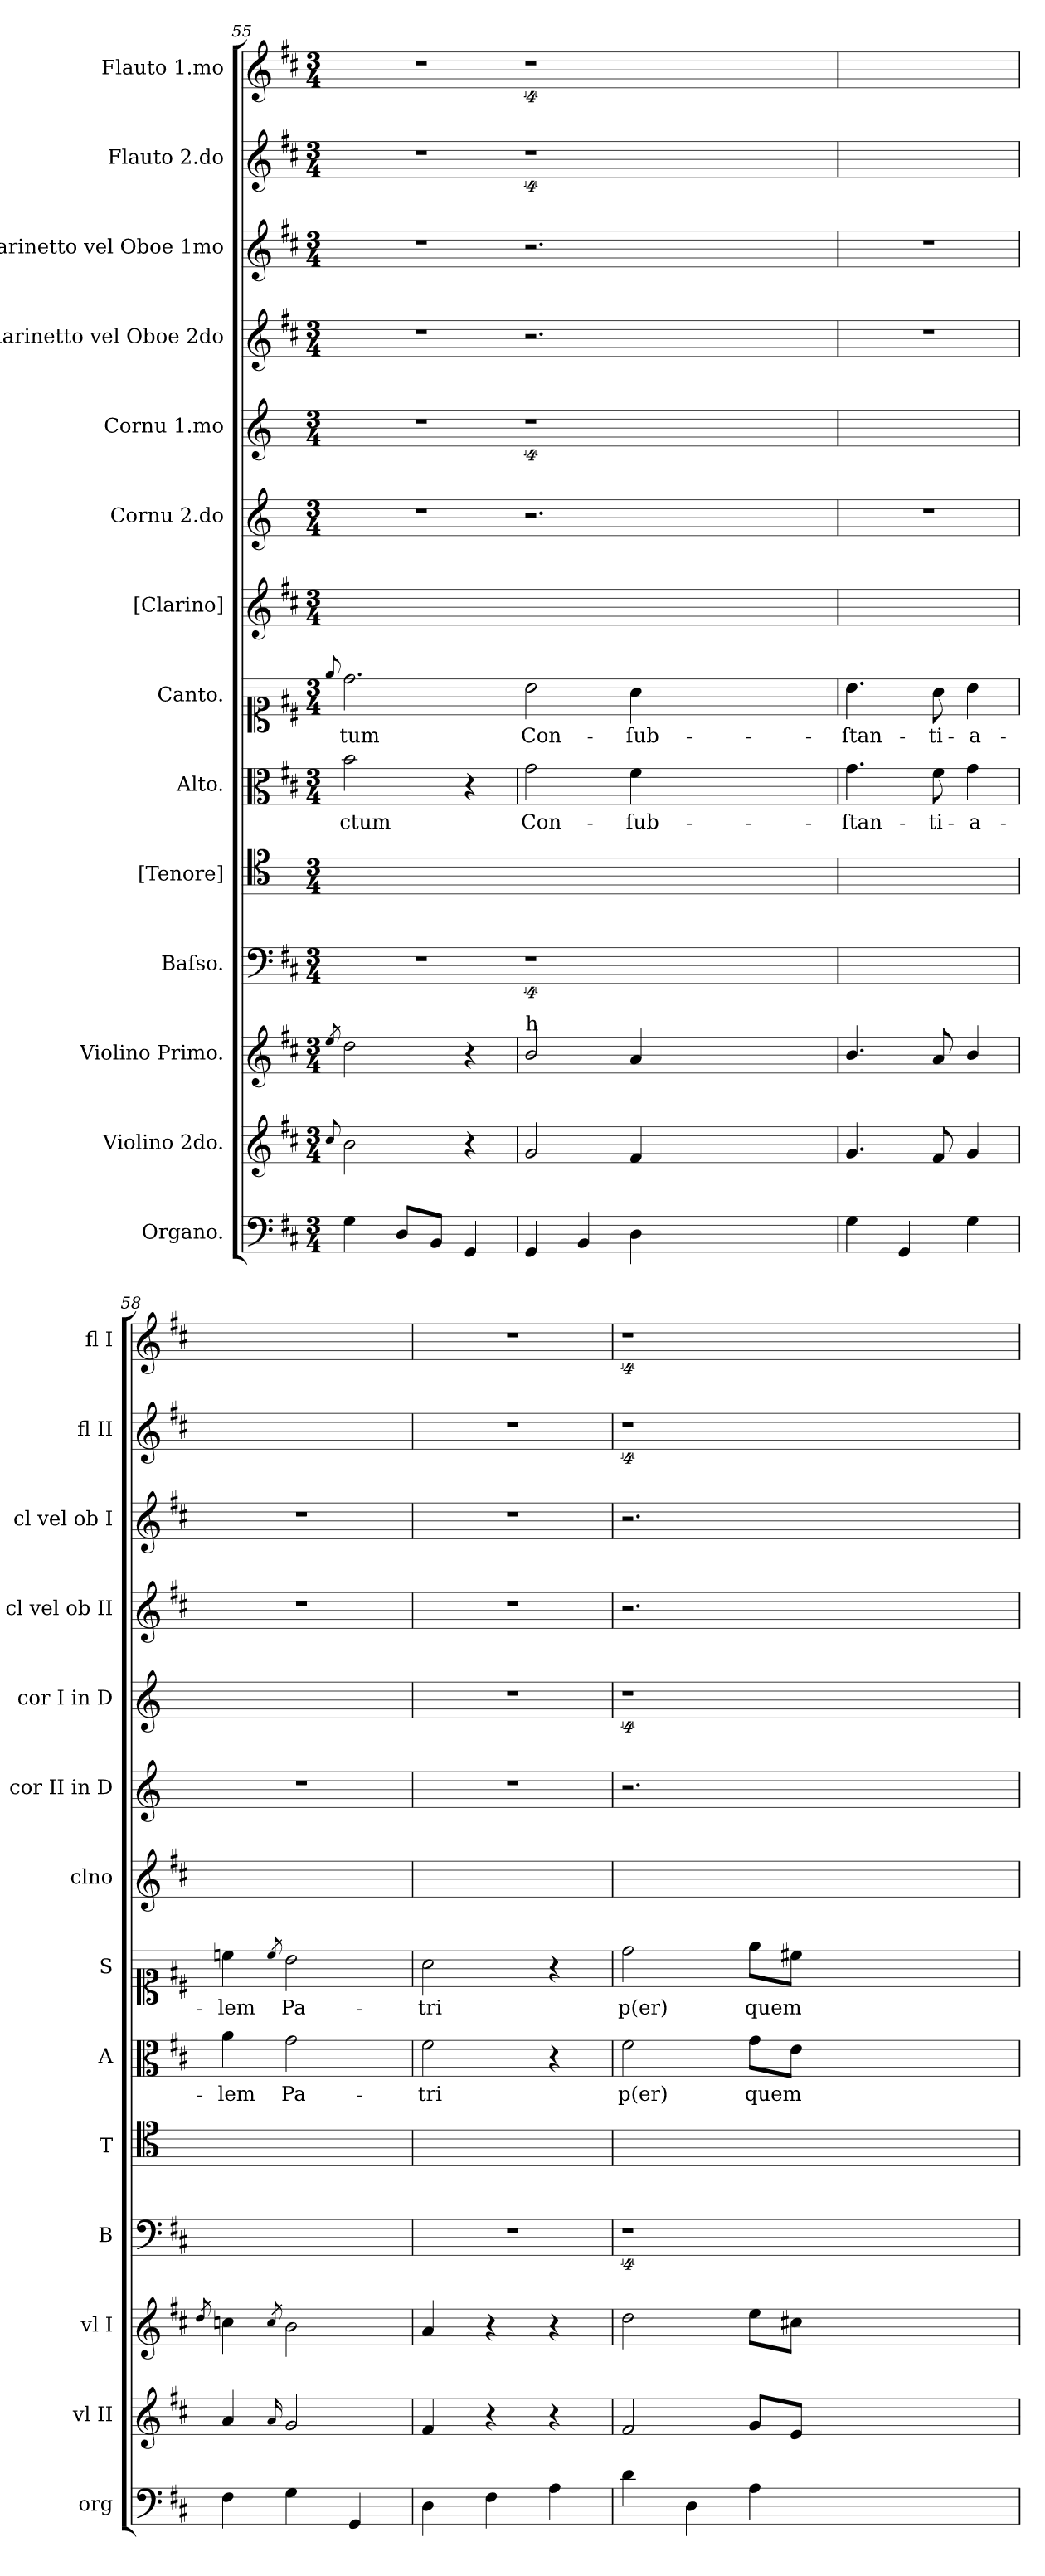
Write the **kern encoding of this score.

**kern	**kern	**kern	**kern	**kern	**kern	**text	**kern	**text	**kern	**kern	**kern	**kern	**kern	**kern	**kern
*part14	*part13	*part12	*part11	*part10	*part9	*part9	*part8	*part8	*part7	*part6	*part5	*part4	*part3	*part2	*part1
*staff14	*staff13	*staff12	*staff11	*staff10	*staff9	*staff9	*staff8	*staff8	*staff7	*staff6	*staff5	*staff4	*staff3	*staff2	*staff1
*I"Organo.	*I"Violino 2do.	*I"Violino Primo.	*I"Baſso.	*I"[Tenore]	*I"Alto.	*	*I"Canto.	*	*I"[Clarino]	*I"Cornu 2.do	*I"Cornu 1.mo	*I"Clarinetto vel Oboe 2do	*I"Clarinetto vel Oboe 1mo	*I"Flauto 2.do	*I"Flauto 1.mo
*I'org	*I'vl II	*I'vl I	*I'B	*I'T	*I'A	*	*I'S	*	*I'clno	*I'cor II in D	*I'cor I in D	*I'cl vel ob II	*I'cl vel ob I	*I'fl II	*I'fl I
*clefF4	*clefG2	*clefG2	*clefF4	*clefC4	*clefC3	*	*clefC1	*	*clefG2	*clefG2	*clefG2	*clefG2	*clefG2	*clefG2	*clefG2
*	*	*	*	*	*	*	*	*	*	*ITrd6c10	*ITrd6c10	*	*	*	*
*k[f#c#]	*k[f#c#]	*k[f#c#]	*k[f#c#]	*	*k[f#c#]	*	*k[f#c#]	*	*k[f#c#]	*k[f#c#]	*k[f#c#]	*k[f#c#]	*k[f#c#]	*k[f#c#]	*k[f#c#]
*D:	*D:	*D:	*D:	*	*D:	*	*D:	*	*D:	*D:	*D:	*D:	*D:	*D:	*D:
*M3/4	*M3/4	*M3/4	*M3/4	*M3/4	*M3/4	*	*M3/4	*	*M3/4	*M3/4	*M3/4	*M3/4	*M3/4	*M3/4	*M3/4
=55	=55	=55	=55	=55	=55	=55	=55	=55	=55	=55	=55	=55	=55	=55	=55
.	8qqcc#	8qee/	.	.	.	.	8qqee/	.	.	.	.	.	.	.	.
4G\	2b\	2dd\	2.r	2.ryy	2b\	-ctum	2.dd\	-tum	2.ryy	2.r	2.r	2.r	2.r	2.r	2.r
8D/L	.	.	.	.	.	.	.	.	.	.	.	.	.	.	.
8BB/J	.	.	.	.	.	.	.	.	.	.	.	.	.	.	.
4GG/	4r	4r	.	.	4r	.	.	.	.	.	.	.	.	.	.
=56	=56	=56	=56	=56	=56	=56	=56-	=56	=56	=56	=56	=56	=56	=56	=56
!	!	!LO:TX:a:t=h	!	!	!	!	!	!	!	!	!	!	!	!	!
4GG/	2g/	2b/	4%9r	2.ryy	2g\	Con-	2b\	Con-	2.ryy	2.r	4%9r	2.r	2.r	4%9r	4%9r
4BB/	.	.	.	.	.	.	.	.	.	.	.	.	.	.	.
4D\	4f#/	4a/	.	.	4f#\	-ſub-	4a\	-ſub-	.	.	.	.	.	.	.
1.ryy	1.ryy	1.ryy	.	1.ryy	1.ryy	.	1.ryy	.	1.ryy	1.ryy	.	1.ryy	1.ryy	.	.
=57	=57	=57	=57	=57	=57	=57	=57	=57	=57	=57	=57	=57	=57	=57	=57
4G\	4.g/	4.b/	2.ryy	2.ryy	4.g\	-ſtan-	4.b\	-ſtan-	2.ryy	2.r	2.ryy	2.r	2.r	2.ryy	2.ryy
4GG/	.	.	.	.	.	.	.	.	.	.	.	.	.	.	.
.	8f#/	8a/	.	.	8f#\	-ti-	8a\	-ti-	.	.	.	.	.	.	.
4G\	4g/	4b/	.	.	4g\	-a-	4b\	-a-	.	.	.	.	.	.	.
=58	=58	=58	=58	=58	=58	=58	=58	=58	=58	=58	=58	=58	=58	=58	=58
.	.	8qdd/	.	.	.	.	.	.	.	.	.	.	.	.	.
4F#\	4a/	4ccn\	2.ryy	2.ryy	4a\	-lem	4ccn\	-lem	2.ryy	2.r	2.ryy	2.r	2.r	2.ryy	2.ryy
.	16qqa/	8qcc/	.	.	.	.	8qcc/	.	.	.	.	.	.	.	.
4G\	2g/	2b\	.	.	2g\	Pa-	2b\	Pa-	.	.	.	.	.	.	.
4GG/	.	.	.	.	.	.	.	.	.	.	.	.	.	.	.
=59	=59	=59	=59	=59	=59	=59	=59	=59	=59	=59	=59	=59	=59	=59	=59
4D\	4f#/	4a/	2.r	2.ryy	2f#\	-tri	2a\	-tri	2.ryy	2.r	2.r	2.r	2.r	2.r	2.r
4F#\	4r	4r	.	.	.	.	.	.	.	.	.	.	.	.	.
4A\	4r	4r	.	.	4r	.	4r	.	.	.	.	.	.	.	.
=60	=60	=60	=60	=60	=60	=60	=60	=60	=60	=60	=60	=60	=60	=60	=60
4d\	2f#/	2dd\	4%9r	2.ryy	2f#\	p(er)	2dd\	p(er)	2.ryy	2.r	4%9r	2.r	2.r	4%9r	4%9r
4D\	.	.	.	.	.	.	.	.	.	.	.	.	.	.	.
4A\	8g/L	8ee\L	.	.	8g\L	quem	8ee\L	quem	.	.	.	.	.	.	.
.	8e/J	8cc#X\J	.	.	8e\J	.	8cc#X\J	.	.	.	.	.	.	.	.
1.ryy	1.ryy	1.ryy	.	1.ryy	1.ryy	.	1.ryy	.	1.ryy	1.ryy	.	1.ryy	1.ryy	.	.
=	=	=	=	=	=	=	=	=	=	=	=	=	=	=	=
*-	*-	*-	*-	*-	*-	*-	*-	*-	*-	*-	*-	*-	*-	*-	*-
